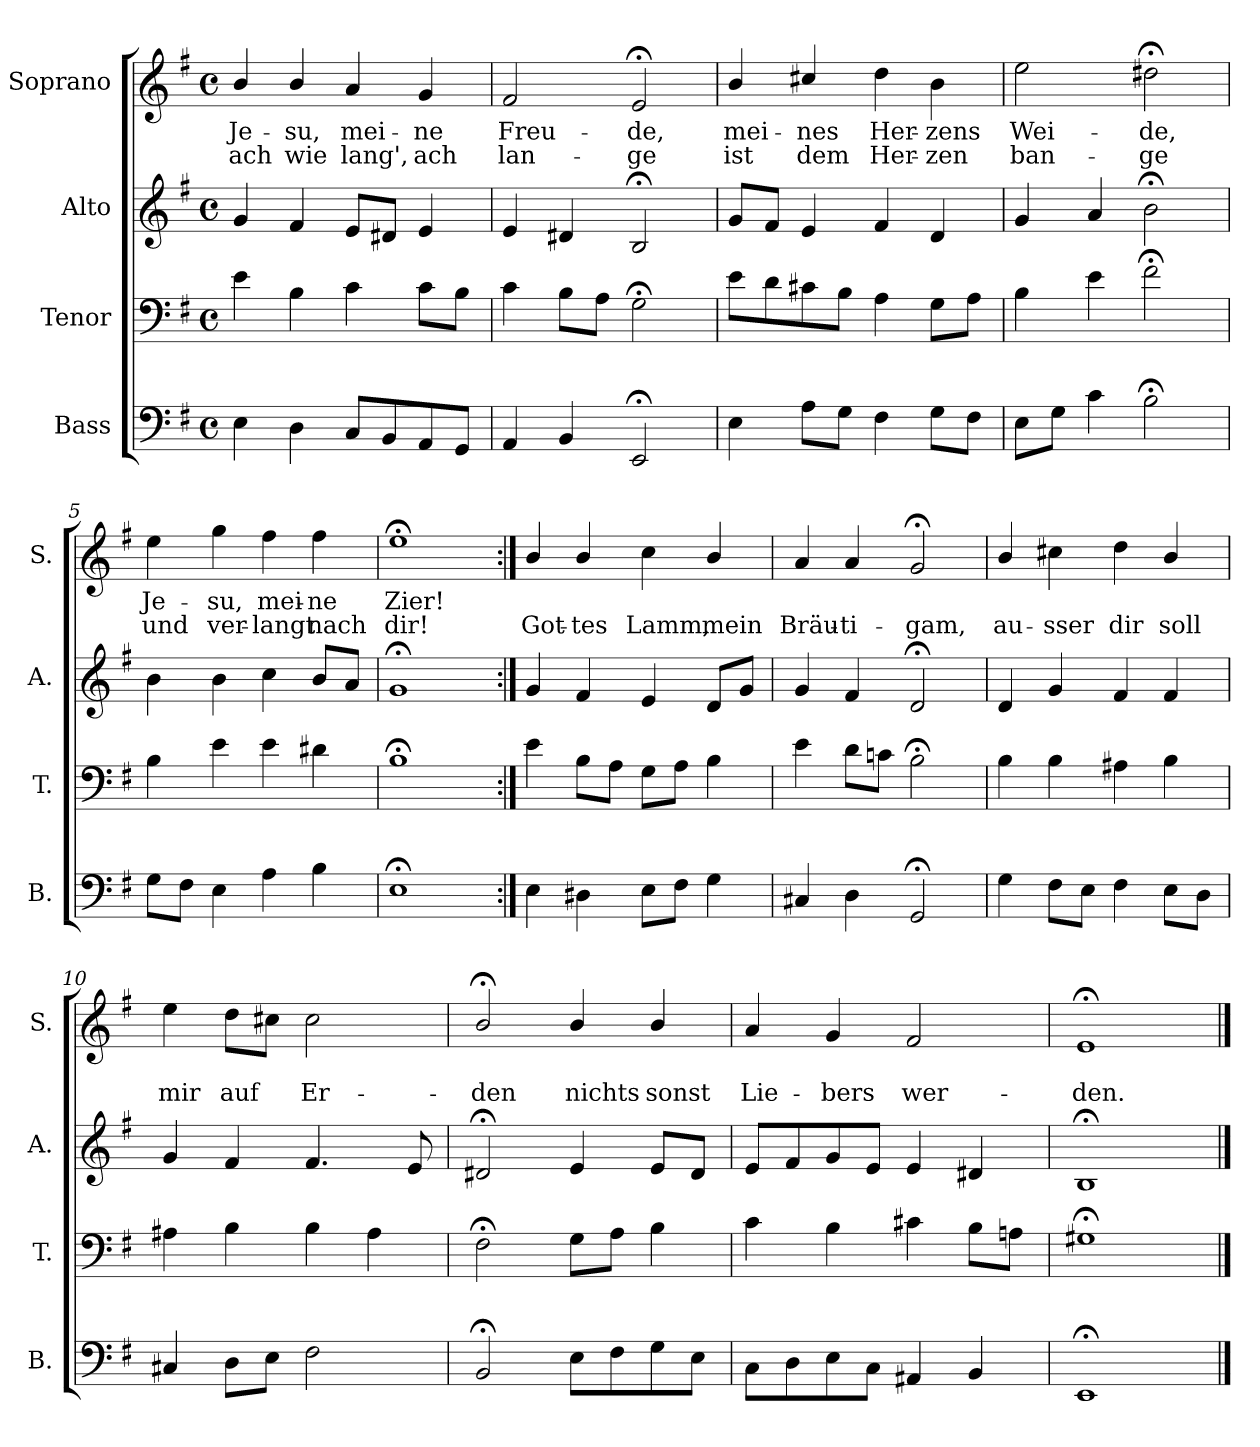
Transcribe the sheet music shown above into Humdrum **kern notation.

**kern	**kern	**kern	**kern	**text	**text
*part4	*part3	*part2	*part1	*part1	*part1
*staff4	*staff3	*staff2	*staff1	*staff1	*staff1
*I"Bass	*I"Tenor	*I"Alto	*I"Soprano	*	*
*I'B.	*I'T.	*I'A.	*I'S.	*	*
*clefF4	*clefF4	*clefG2	*clefG2	*	*
*k[f#]	*k[f#]	*k[f#]	*k[f#]	*	*
*G:	*G:	*G:	*e:	*	*
*M4/4	*M4/4	*M4/4	*M4/4	*	*
*met(c)	*met(c)	*met(c)	*met(c)	*	*
=1	=1	=1	=1	=1	=1
!	!	!	!	!LO:LY:b	!LO:LY:b
4E\	4e\	4g/	4b/	Je-	ach
!	!	!	!	!LO:LY:b	!LO:LY:b
4D\	4B\	4f#/	4b/	-su,	wie
!	!	!	!	!LO:LY:b	!LO:LY:b
8C/L	4c\	8e/L	4a/	mei-	lang',
8BB/	.	8d#X/J	.	.	.
!	!	!	!	!LO:LY:b	!LO:LY:b
8AA/	8c\L	4e/	4g/	-ne	ach
8GG/J	8B\J	.	.	.	.
=2	=2	=2	=2	=2	=2
!	!	!	!	!LO:LY:b	!LO:LY:b
4AA/	4c\	4e/	2f#/	Freu-	lan-
4BB/	8B\L	4d#X/	.	.	.
.	8A\J	.	.	.	.
!	!	!	!	!LO:LY:b	!LO:LY:b
2EE;</	2G;<\	2B;</	2e;</	-de,	-ge
=3	=3	=3	=3	=3	=3
!	!	!	!	!LO:LY:b	!LO:LY:b
4E\	8e\L	8g/L	4b/	mei-	ist
.	8d\	8f#/J	.	.	.
!	!	!	!	!LO:LY:b	!LO:LY:b
8A\L	8c#X\	4e/	4cc#X/	-nes	dem
8G\J	8B\J	.	.	.	.
!	!	!	!	!LO:LY:b	!LO:LY:b
4F#\	4A\	4f#/	4dd\	Her-	Her-
!	!	!	!	!LO:LY:b	!LO:LY:b
8G\L	8G\L	4d/	4b\	-zens	-zen
8F#\J	8A\J	.	.	.	.
=4	=4	=4	=4	=4	=4
!	!	!	!	!LO:LY:b	!LO:LY:b
8E\L	4B\	4g/	2ee\	Wei-	ban-
8G\J	.	.	.	.	.
4c\	4e\	4a/	.	.	.
!	!	!	!	!LO:LY:b	!LO:LY:b
2B;<\	2f#;<\	2b;<\	2dd#X;<\	-de,	-ge
=5	=5	=5	=5	=5	=5
!	!	!	!	!LO:LY:b	!LO:LY:b
8G\L	4B\	4b\	4ee\	Je-	und
8F#\J	.	.	.	.	.
!	!	!	!	!LO:LY:b	!LO:LY:b
4E\	4e\	4b\	4gg\	-su,	ver-
!	!	!	!	!LO:LY:b	!LO:LY:b
4A\	4e\	4cc\	4ff#\	mei-	-langt
!	!	!	!	!LO:LY:b	!LO:LY:b
4B\	4d#X\	8b/L	4ff#\	-ne	nach
.	.	8a/J	.	.	.
!!LO:LB:g=z
=6	=6	=6	=6	=6	=6
!	!	!	!	!LO:LY:b	!LO:LY:b
1E;<	1B;<	1g;<	1ee;<	Zier!	dir!
!!LO:LB:g=z
=7:|!	=7:|!	=7:|!	=7:|!	=7:|!	=7:|!
!	!	!	!	!	!LO:LY:b
4E\	4e\	4g/	4b/	.	Got-
!	!	!	!	!	!LO:LY:b
4D#X\	8B\L	4f#/	4b/	.	-tes
.	8A\J	.	.	.	.
!	!	!	!	!	!LO:LY:b
8E\L	8G\L	4e/	4cc\	.	Lamm,
8F#\J	8A\J	.	.	.	.
!	!	!	!	!	!LO:LY:b
4G\	4B\	8d/L	4b/	.	mein
.	.	8g/J	.	.	.
=8	=8	=8	=8	=8	=8
!	!	!	!	!	!LO:LY:b
4C#X/	4e\	4g/	4a/	.	Bräu-
!	!	!	!	!	!LO:LY:b
4D\	8d\L	4f#/	4a/	.	-ti-
.	8cn\J	.	.	.	.
!	!	!	!	!	!LO:LY:b
2GG;</	2B;<\	2d;</	2g;</	.	-gam,
=9	=9	=9	=9	=9	=9
!	!	!	!	!	!LO:LY:b
4G\	4B\	4d/	4b/	.	au-
!	!	!	!	!	!LO:LY:b
8F#\L	4B\	4g/	4cc#X\	.	-sser
8E\J	.	.	.	.	.
!	!	!	!	!	!LO:LY:b
4F#\	4A#X\	4f#/	4dd\	.	dir
!	!	!	!	!	!LO:LY:b
8E\L	4B\	4f#/	4b/	.	soll
8D\J	.	.	.	.	.
=10	=10	=10	=10	=10	=10
!	!	!	!	!	!LO:LY:b
4C#X/	4A#X\	4g/	4ee\	.	mir
!	!	!	!	!	!LO:LY:b
8D\L	4B\	4f#/	8dd\L	.	auf
8E\J	.	.	8cc#X\J	.	.
!	!	!	!	!	!LO:LY:b
2F#\	4B\	4.f#/	2cc#\	.	Er-
.	4A#\	.	.	.	.
.	.	8e/	.	.	.
=11	=11	=11	=11	=11	=11
!	!	!	!	!	!LO:LY:b
2BB;</	2F#;<\	2d#X;</	2b;</	.	-den
!	!	!	!	!	!LO:LY:b
8E\L	8G\L	4e/	4b/	.	nichts
8F#\	8A\J	.	.	.	.
!	!	!	!	!	!LO:LY:b
8G\	4B\	8e/L	4b/	.	sonst
8E\J	.	8d#/J	.	.	.
!!LO:PB:g=z
=12	=12	=12	=12	=12	=12
!	!	!	!	!	!LO:LY:b
8C\L	4c\	8e/L	4a/	.	Lie-
8D\	.	8f#/	.	.	.
!	!	!	!	!	!LO:LY:b
8E\	4B\	8g/	4g/	.	-bers
8C\J	.	8e/J	.	.	.
!	!	!	!	!	!LO:LY:b
4AA#X/	4c#X\	4e/	2f#/	.	wer-
4BB/	8B\L	4d#X/	.	.	.
.	8An\J	.	.	.	.
=13	=13	=13	=13	=13	=13
!	!	!	!	!	!LO:LY:b
1EE;<	1G#X;<	1B;<	1e;<	.	-den.
==	==	==	==	==	==
*-	*-	*-	*-	*-	*-
